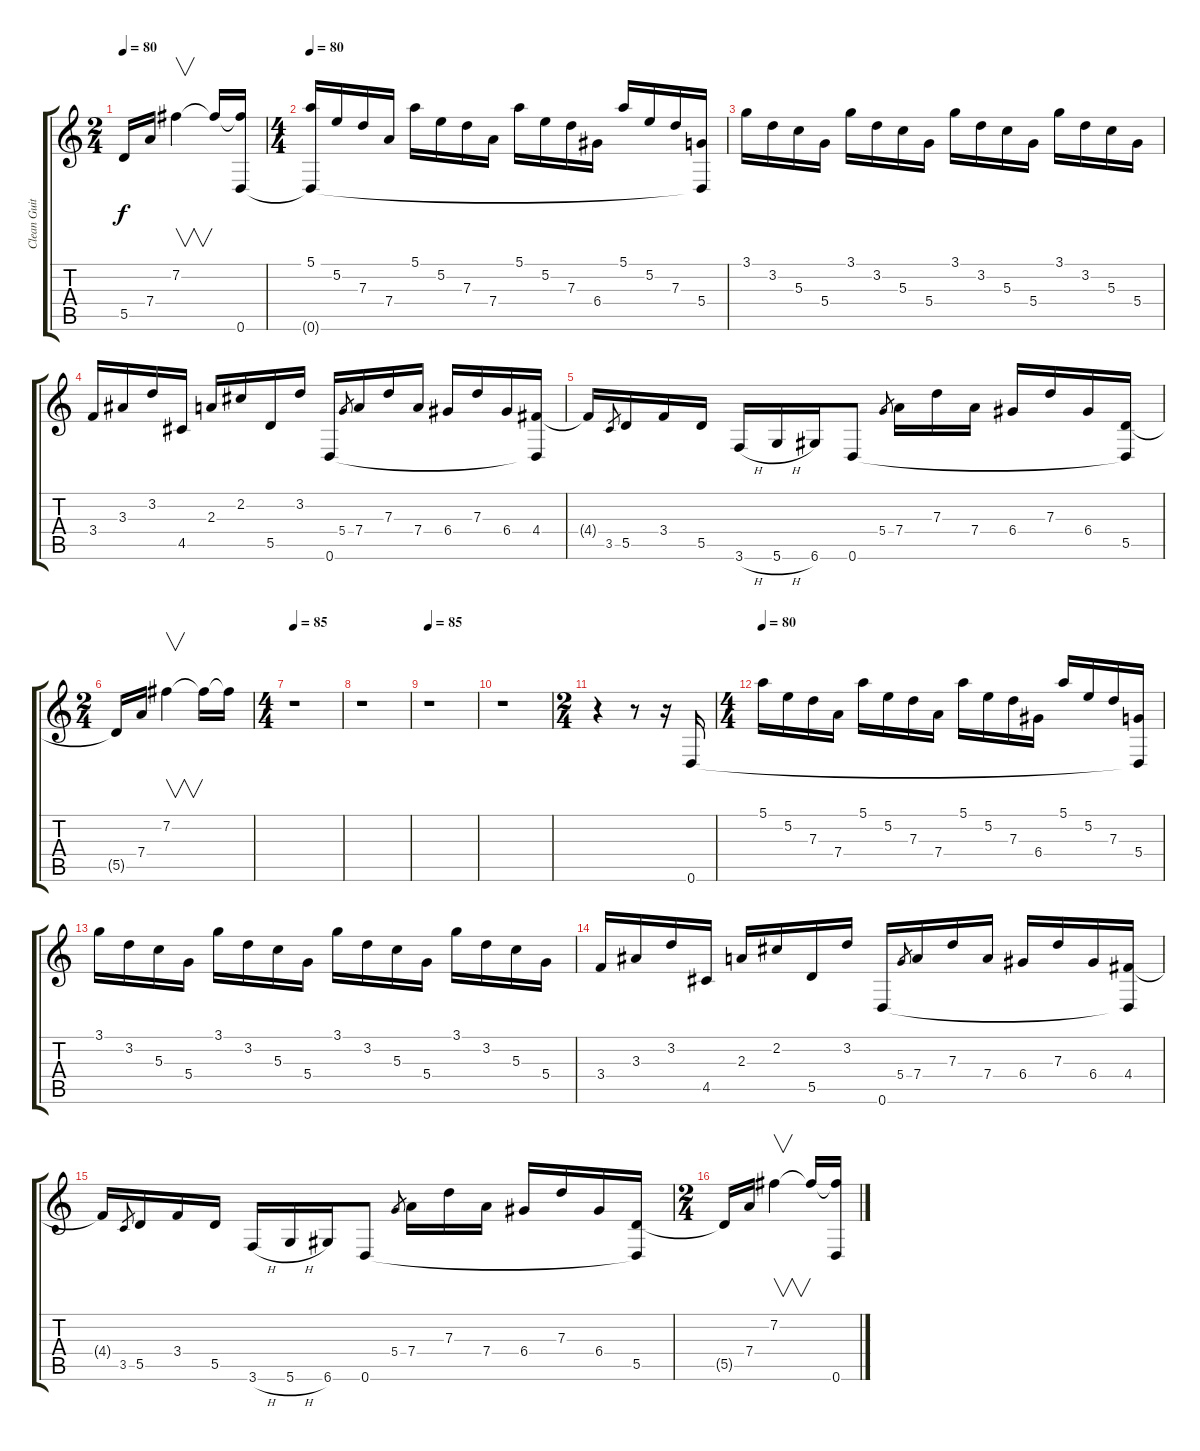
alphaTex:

\track ("Clean Guitar" "Clean Guit") {instrument electricguitarjazz}
\staff {score tabs}
\tuning (E4 B3 G3 D3 A2 D2) {hide}
\ts (2 4)
\tempo 80
\clef g2
\ks c
5.5{t}.16{dy f} 7.4.16 7.2.4{v} 7.2{t}.16 (7.2{t} 0.6).16 |
\ts (4 4)
\tempo 80
(5.1 0.6{t}).16 5.2.16 7.3.16 7.4.16 5.1.16 5.2.16 7.3.16 7.4.16 5.1.16 5.2.16 7.3.16 6.4.16 5.1.16 5.2.16 7.3.16 (5.4 0.6{t}).16 |
3.1.16 3.2.16 5.3.16 5.4.16 3.1.16 3.2.16 5.3.16 5.4.16 3.1.16 3.2.16 5.3.16 5.4.16 3.1.16 3.2.16 5.3.16 5.4.16 |
3.4.16 3.3.16 3.2.16 4.5.16 2.3.16 2.2.16 5.5.16 3.2.16 0.6.16 5.4.8{gr} 7.4.16 7.3.16 7.4.16 6.4.16 7.3.16 6.4.16 (4.4 0.6{t}).16 |
4.4{t}.16 3.5.8{gr} 5.5.16 3.4.16 5.5.16 3.6{h}.16 5.6{h}.16 6.6.16 0.6.8 5.4.8{gr} 7.4.16 7.3.16 7.4.16 6.4.16 7.3.16 6.4.16 (5.5 0.6{t}).16 |
\ts (2 4)
5.5{t}.16 7.4.16 7.2.4{v} 7.2{t}.16 7.2{t}.16 |
\ts (4 4)
\tempo 85
r.1 |
r.1 |
\tempo 85
r.1 |
r.1 |
\ts (2 4)
r.4 r.8 r.16 0.6.16 |
\ts (4 4)
\tempo 80
5.1.16 5.2.16 7.3.16 7.4.16 5.1.16 5.2.16 7.3.16 7.4.16 5.1.16 5.2.16 7.3.16 6.4.16 5.1.16 5.2.16 7.3.16 (5.4 0.6{t}).16 |
3.1.16 3.2.16 5.3.16 5.4.16 3.1.16 3.2.16 5.3.16 5.4.16 3.1.16 3.2.16 5.3.16 5.4.16 3.1.16 3.2.16 5.3.16 5.4.16 |
3.4.16 3.3.16 3.2.16 4.5.16 2.3.16 2.2.16 5.5.16 3.2.16 0.6.16 5.4.8{gr} 7.4.16 7.3.16 7.4.16 6.4.16 7.3.16 6.4.16 (4.4 0.6{t}).16 |
4.4{t}.16 3.5.8{gr} 5.5.16 3.4.16 5.5.16 3.6{h}.16 5.6{h}.16 6.6.16 0.6.8 5.4.8{gr} 7.4.16 7.3.16 7.4.16 6.4.16 7.3.16 6.4.16 (5.5 0.6{t}).16 |
\ts (2 4)
5.5{t}.16 7.4.16 7.2.4{v} 7.2{t}.16 (7.2{t} 0.6).16
